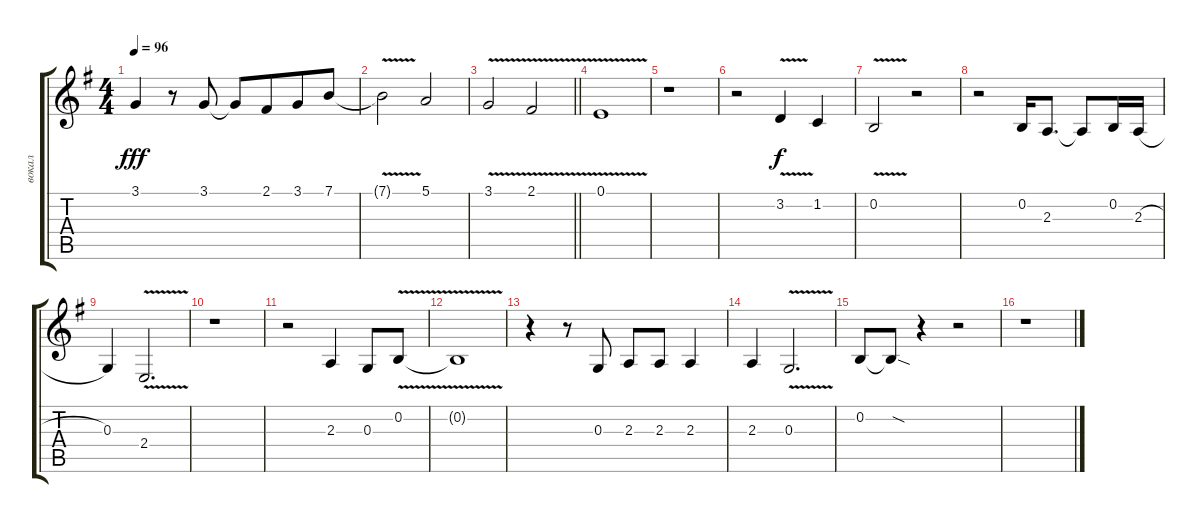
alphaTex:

\track ("вокал" "вокал") {instrument accordion}
\staff {score tabs}
\tuning (E4 B3 G3 D3 A2 E2) {hide}
\ts (4 4)
\tempo 96
\clef g2
\ks eminor
3.1.4{dy fff} r.8 3.1.8 3.1{t}.8 2.1.8{beam merge} 3.1.8 7.1.8 |
7.1{v t}.2 5.1.2 |
\barLineRight lightlight
3.1{v}.2 2.1{v}.2 |
\section ("" "")
0.1{v}.1 |
r.1 |
r.2 3.2{v}.4{dy f} 1.2.4 |
0.2{v}.2 r.2 |
r.2 0.2.16 2.3.8{d} 2.3{t}.8 0.2.16 2.3{h}.16 |
0.3.4 2.4{v}.2{d} |
r.1 |
r.2 2.3.4 0.3.8 0.2{v}.8 |
0.2{t}.1 |
r.4 r.8 0.3.8 2.3.8 2.3.8 2.3.4 |
2.3.4 0.3{v}.2{d} |
0.2.8 0.2{sod t}.8 r.4 r.2 |
r.1
